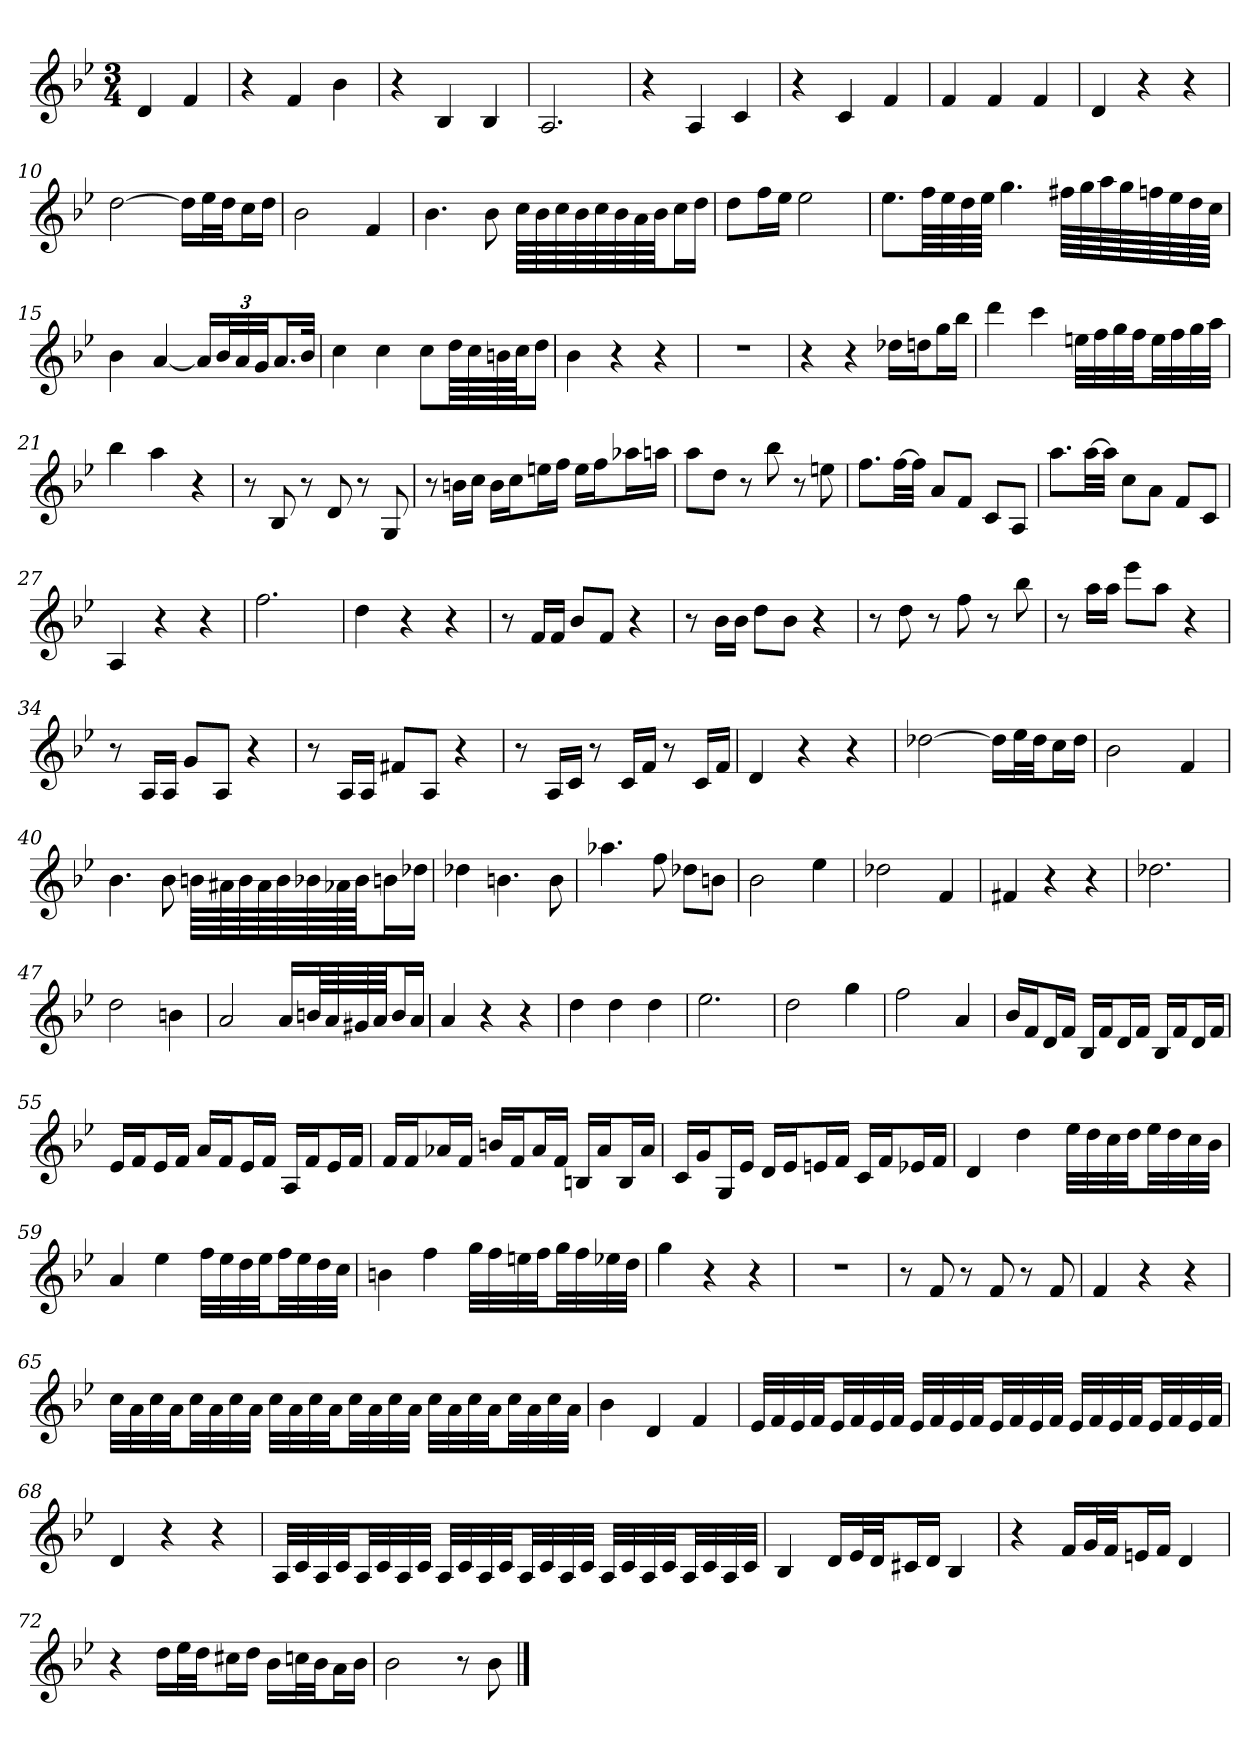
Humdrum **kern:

**kern
*part1
*staff1
*clefG2
*k[b-e-]
*B-:
*M3/4
=
4d
4f
=3
4r
4f
4b-
=4
4r
4B-
4B-
=5
2.A
=6
4r
4A
4c
=7
4r
4c
4f
=8
4f
4f
4f
=9
4d
4r
4r
=10
[2dd
16dd\LL]
32ee-\L
32dd\JJ
16cc\L
16dd\JJ
=11
2b-
4f
=12
4.b-
8b-
64cc\LLLL
64b-\
64cc\
64b-\
64cc\
64b-\
64a\
64b-\JJJ
16cc\L
16dd\JJ
=13
8dd\L
16ff\L
16ee-\JJ
2ee-
=14
8.ee-\L
64ff\LLL
64ee-\
64dd\
64ee-\JJJJ
4.gg
64ff#X\LLLL
64gg\
64aa\
64gg\
64ffn\
64ee-\
64dd\
64cc\JJJJ
=15
4b-
[4a
16a/LL]
48b-/L
48a/
48g/JJ
16.a/L
32b-/JJk
=16
4cc
4cc
8cc\L
64dd\LLL
64cc\
64bn\
64cc\JJ
16dd\JJ
=17
4b-
4r
4r
=18
2.r
=19
4r
4r
16dd-X\LL
16ddn\J
16gg\L
16bb-\JJ
=20
4ddd
4ccc
32een\LLL
32ff\
32gg\
32ff\JJ
32ee\LL
32ff\
32gg\
32aa\JJJ
=21
4bb-
4aa
4r
=22
8r
8B-
8r
8d
8r
8G
=23
8r
16bn\LL
16cc\JJ
16b\LL
16cc\J
16een\L
16ff\JJ
16ee\LL
16ff\J
16aa-X\L
16aan\JJ
=24
8aa\L
8dd\J
8r
8bb-
8r
8een
=25
8.ff\L
[32ff\LL
32ff\JJJ]
8a/L
8f/J
8c/L
8A/J
=26
8.aa\L
[32aa\LL
32aa\JJJ]
8cc\L
8a\J
8f/L
8c/J
=27
4A
4r
4r
=28
2.ff
=29
4dd
4r
4r
=30
8r
16f/LL
16f/JJ
8b-/L
8f/J
4r
=31
8r
16b-\LL
16b-\JJ
8dd\L
8b-\J
4r
=32
8r
8dd
8r
8ff
8r
8bb-
=33
8r
16aa\LL
16aa\JJ
8eee-\L
8aa\J
4r
=34
8r
16A/LL
16A/JJ
8g/L
8A/J
4r
=35
8r
16A/LL
16A/JJ
8f#X/L
8A/J
4r
=36
8r
16A/LL
16c/JJ
8r
16c/LL
16f/JJ
8r
16c/LL
16f/JJ
=37
4d
4r
4r
=38
[2dd-X
16dd-\LL]
32ee-\L
32dd-\JJ
16cc\L
16dd-\JJ
=39
2b-
4f
=40
4.b-
8b-
64bn\LLLL
64a#X\
64b\
64a#\
64b\
64b-X\
64a-X\
64b-\JJJ
16bn\L
16dd-X\JJ
=41
4dd-X
4.bn
8b
=42
4.aa-X
8ff
8dd-X\L
8bn\J
=43
2b-
4ee-
=44
2dd-X
4f
=45
4f#X
4r
4r
=46
2.dd-X
=47
2dd
4bn
=48
2a
16a/LL
64bn/LL
64a/
64g#X/
64a/JJJ
16b/L
16a/JJ
=49
4a
4r
4r
=50
4dd
4dd
4dd
=51
2.ee-
=52
2dd
4gg
=53
2ff
4a
=54
16b-/LL
16f/J
16d/L
16f/JJ
16B-/LL
16f/J
16d/L
16f/JJ
16B-/LL
16f/J
16d/L
16f/JJ
=55
16e-/LL
16f/J
16e-/L
16f/JJ
16a/LL
16f/J
16e-/L
16f/JJ
16A/LL
16f/J
16e-/L
16f/JJ
=56
16f/LL
16f/J
16a-X/L
16f/JJ
16bn/LL
16f/J
16a-/L
16f/JJ
16Bn/LL
16a-/J
16B/L
16a-/JJ
=57
16c/LL
16g/J
16G/L
16e-/JJ
16d/LL
16e-/J
16en/L
16f/JJ
16c/LL
16f/J
16e-X/L
16f/JJ
=58
4d
4dd
32ee-\LLL
32dd\
32cc\
32dd\JJ
32ee-\LL
32dd\
32cc\
32b-\JJJ
=59
4a
4ee-
32ff\LLL
32ee-\
32dd\
32ee-\JJ
32ff\LL
32ee-\
32dd\
32cc\JJJ
=60
4bn
4ff
32gg\LLL
32ff\
32een\
32ff\JJ
32gg\LL
32ff\
32ee-X\
32dd\JJJ
=61
4gg
4r
4r
=62
2.r
=63
8r
8f
8r
8f
8r
8f
=64
4f
4r
4r
=65
32cc\LLL
32a\
32cc\
32a\JJ
32cc\LL
32a\
32cc\
32a\JJJ
32cc\LLL
32a\
32cc\
32a\JJ
32cc\LL
32a\
32cc\
32a\JJJ
32cc\LLL
32a\
32cc\
32a\JJ
32cc\LL
32a\
32cc\
32a\JJJ
=66
4b-
4d
4f
=67
32e-/LLL
32f/
32e-/
32f/JJ
32e-/LL
32f/
32e-/
32f/JJJ
32e-/LLL
32f/
32e-/
32f/JJ
32e-/LL
32f/
32e-/
32f/JJJ
32e-/LLL
32f/
32e-/
32f/JJ
32e-/LL
32f/
32e-/
32f/JJJ
=68
4d
4r
4r
=69
32A/LLL
32c/
32A/
32c/JJ
32A/LL
32c/
32A/
32c/JJJ
32A/LLL
32c/
32A/
32c/JJ
32A/LL
32c/
32A/
32c/JJJ
32A/LLL
32c/
32A/
32c/JJ
32A/LL
32c/
32A/
32c/JJJ
=70
4B-
16d/LL
32e-/L
32d/JJ
16c#X/L
16d/JJ
4B-
=71
4r
16f/LL
32g/L
32f/JJ
16en/L
16f/JJ
4d
=72
4r
16dd\LL
32ee-\L
32dd\JJ
16cc#X\L
16dd\JJ
16b-\LL
32ccn\L
32b-\JJ
16a\L
16b-\JJ
=73
2b-
8r
8b-
==
*-
